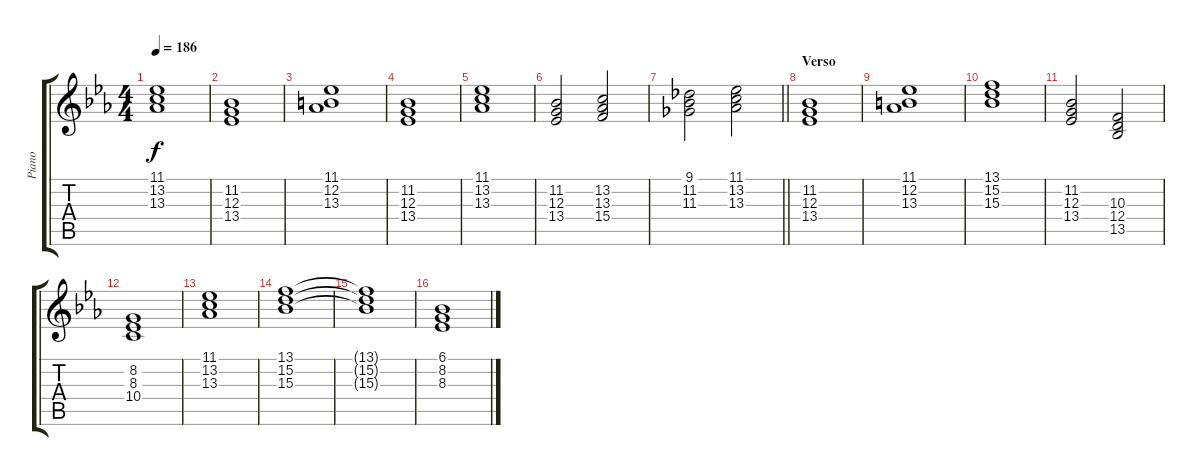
\track ("Piano" "Piano") {instrument acousticgrandpiano}
\staff {score tabs}
\tuning (E4 B3 G3 D3 A2 E2) {hide}
\ts (4 4)
\tempo 186
\clef g2
\ks eb
(11.1 13.2 13.3).1{dy f} |
(11.2 12.3 13.4).1 |
(11.1 12.2 13.3).1 |
(11.2 12.3 13.4).1 |
(11.1 13.2 13.3).1 |
(11.2 12.3 13.4).2 (13.2 13.3 15.4).2 |
\barLineRight lightlight
(9.1 11.2 11.3).2 (11.1 13.2 13.3).2 |
\section ("" "Verso")
(11.2 12.3 13.4).1 |
(11.1 12.2 13.3).1 |
(13.1 15.2 15.3).1 |
(11.2 12.3 13.4).2 (10.3 12.4 13.5).2 |
(8.2 8.3 10.4).1 |
(11.1 13.2 13.3).1 |
(13.1 15.2 15.3).1 |
(13.1{t} 15.2{t} 15.3{t}).1 |
(6.1 8.2 8.3).1
